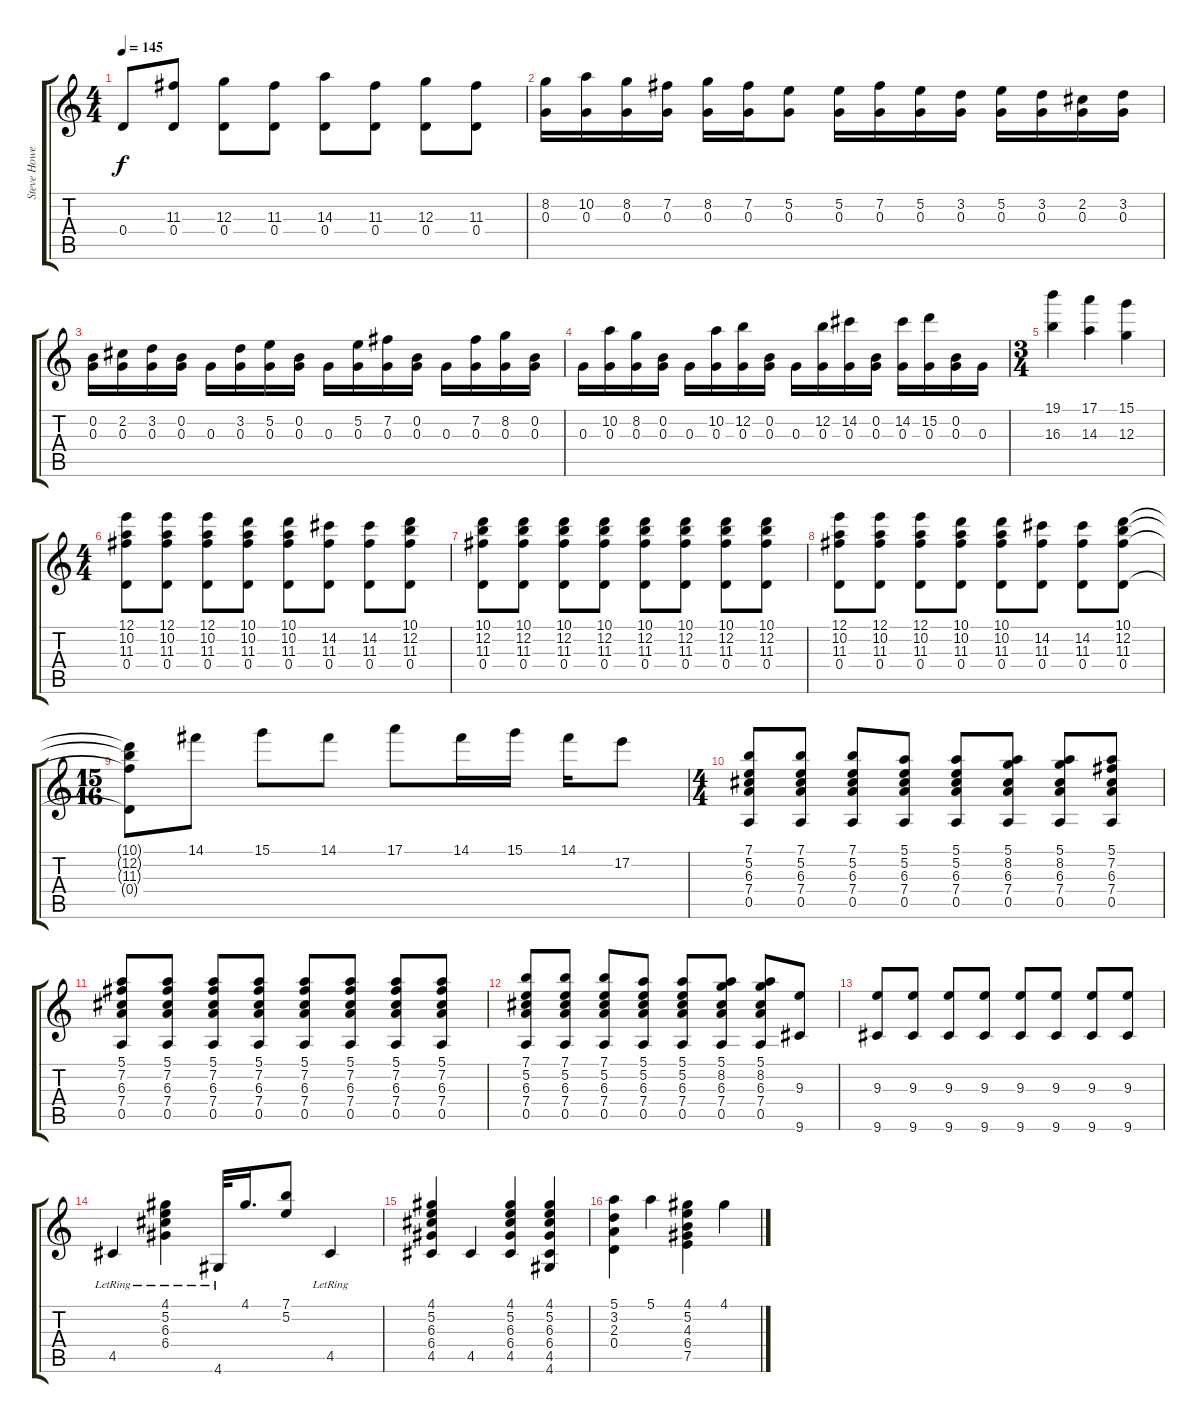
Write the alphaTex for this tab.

\track ("Steve Howe" "Steve Howe") {instrument acousticguitarsteel}
\staff {score tabs}
\tuning (E4 B3 G3 D3 A2 E2) {hide}
\ts (4 4)
\tempo 145
\clef g2
\ks c
0.4.8{dy f} (11.3 0.4).8 (12.3 0.4).8 (11.3 0.4).8 (14.3 0.4).8 (11.3 0.4).8 (12.3 0.4).8 (11.3 0.4).8 |
(8.2 0.3).16 (10.2 0.3).16 (8.2 0.3).16 (7.2 0.3).16 (8.2 0.3).16 (7.2 0.3).16 (5.2 0.3).8 (5.2 0.3).16 (7.2 0.3).16 (5.2 0.3).16 (3.2 0.3).16 (5.2 0.3).16 (3.2 0.3).16 (2.2 0.3).16 (3.2 0.3).16 |
(0.2 0.3).16 (2.2 0.3).16 (3.2 0.3).16 (0.2 0.3).16 0.3.16 (3.2 0.3).16 (5.2 0.3).16 (0.2 0.3).16 0.3.16 (5.2 0.3).16 (7.2 0.3).16 (0.2 0.3).16 0.3.16 (7.2 0.3).16 (8.2 0.3).16 (0.2 0.3).16 |
0.3.16 (10.2 0.3).16 (8.2 0.3).16 (0.2 0.3).16 0.3.16 (10.2 0.3).16 (12.2 0.3).16 (0.2 0.3).16 0.3.16 (12.2 0.3).16 (14.2 0.3).16 (0.2 0.3).16 (14.2 0.3).16 (15.2 0.3).16 (0.2 0.3).16 0.3.16 |
\ts (3 4)
(19.1 16.3).4 (17.1 14.3).4 (15.1 12.3).4 |
\ts (4 4)
(12.1 10.2 11.3 0.4).8 (12.1 10.2 11.3 0.4).8 (12.1 10.2 11.3 0.4).8 (10.1 10.2 11.3 0.4).8 (10.1 10.2 11.3 0.4).8 (14.2 11.3 0.4).8 (14.2 11.3 0.4).8 (10.1 12.2 11.3 0.4).8 |
(10.1 12.2 11.3 0.4).8 (10.1 12.2 11.3 0.4).8 (10.1 12.2 11.3 0.4).8 (10.1 12.2 11.3 0.4).8 (10.1 12.2 11.3 0.4).8 (10.1 12.2 11.3 0.4).8 (10.1 12.2 11.3 0.4).8 (10.1 12.2 11.3 0.4).8 |
(12.1 10.2 11.3 0.4).8 (12.1 10.2 11.3 0.4).8 (12.1 10.2 11.3 0.4).8 (10.1 10.2 11.3 0.4).8 (10.1 10.2 11.3 0.4).8 (14.2 11.3 0.4).8 (14.2 11.3 0.4).8 (10.1 12.2 11.3 0.4).8 |
\ts (15 16)
(10.1{t} 12.2{t} 11.3{t} 0.4{t}).8 14.1.8 15.1.8 14.1.8 17.1.8 14.1.16 15.1.16 14.1.16 17.2.8 |
\ts (4 4)
(7.1 5.2 6.3 7.4 0.5).8 (7.1 5.2 6.3 7.4 0.5).8 (7.1 5.2 6.3 7.4 0.5).8 (5.1 5.2 6.3 7.4 0.5).8 (5.1 5.2 6.3 7.4 0.5).8 (5.1 8.2 6.3 7.4 0.5).8 (5.1 8.2 6.3 7.4 0.5).8 (5.1 7.2 6.3 7.4 0.5).8 |
(5.1 7.2 6.3 7.4 0.5).8 (5.1 7.2 6.3 7.4 0.5).8 (5.1 7.2 6.3 7.4 0.5).8 (5.1 7.2 6.3 7.4 0.5).8 (5.1 7.2 6.3 7.4 0.5).8 (5.1 7.2 6.3 7.4 0.5).8 (5.1 7.2 6.3 7.4 0.5).8 (5.1 7.2 6.3 7.4 0.5).8 |
(7.1 5.2 6.3 7.4 0.5).8 (7.1 5.2 6.3 7.4 0.5).8 (7.1 5.2 6.3 7.4 0.5).8 (5.1 5.2 6.3 7.4 0.5).8 (5.1 5.2 6.3 7.4 0.5).8 (5.1 8.2 6.3 7.4 0.5).8 (5.1 8.2 6.3 7.4 0.5).8 (9.3 9.6).8 |
(9.3 9.6).8 (9.3 9.6).8 (9.3 9.6).8 (9.3 9.6).8 (9.3 9.6).8 (9.3 9.6).8 (9.3 9.6).8 (9.3 9.6).8 |
4.5{lr}.4 (4.1{lr} 5.2{lr} 6.3{lr} 6.4{lr}).4 4.6{lr}.32 4.1.16{d} (7.1 5.2).8 4.5{lr}.4 |
(4.1 5.2 6.3 6.4 4.5).4 4.5.4 (4.1 5.2 6.3 6.4 4.5).4 (4.1 5.2 6.3 6.4 4.5 4.6).4 |
(5.1 3.2 2.3 0.4).4 5.1.4 (4.1 5.2 4.3 6.4 7.5).4 4.1.4
